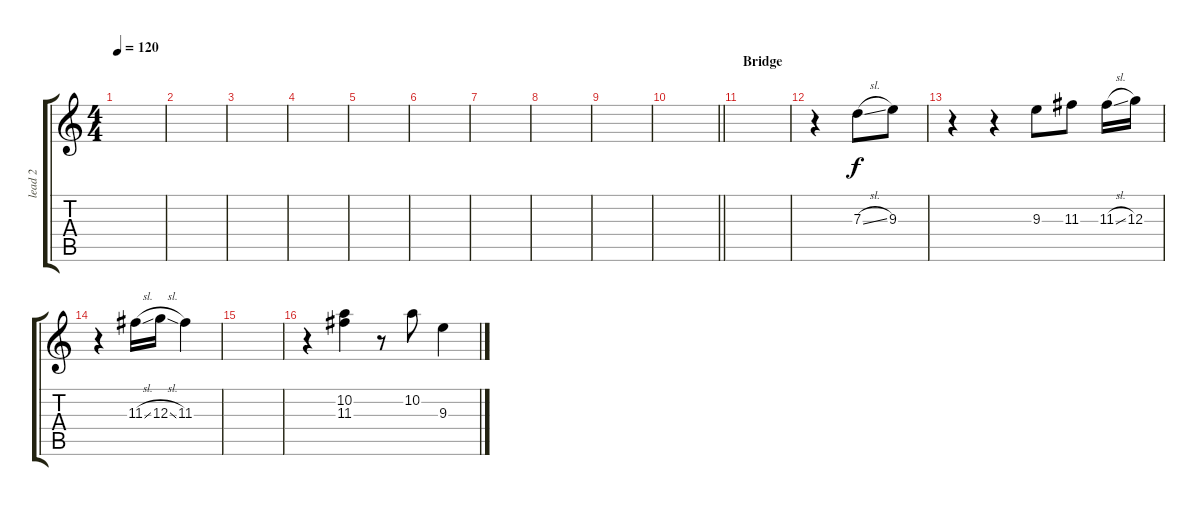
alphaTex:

\track ("lead 2" "lead 2") {instrument electricguitarjazz}
\staff {score tabs}
\tuning (E4 B3 G3 D3 A2 E2) {hide}
\ts (4 4)
\tempo 120
\clef g2
\ks c
|
|
|
|
|
|
|
|
|
\barLineRight lightlight
|
\section ("" "Bridge")
|
r.4 7.3{sl}.8 9.3.8 |
r.4 r.4 9.3.8 11.3.8 11.3{sl}.16 12.3.16 |
r.4 11.3{sl}.16 12.3{sl}.16 11.3.4 |
|
r.4 (10.2 11.3).4 r.8 10.2.8 9.3.4
